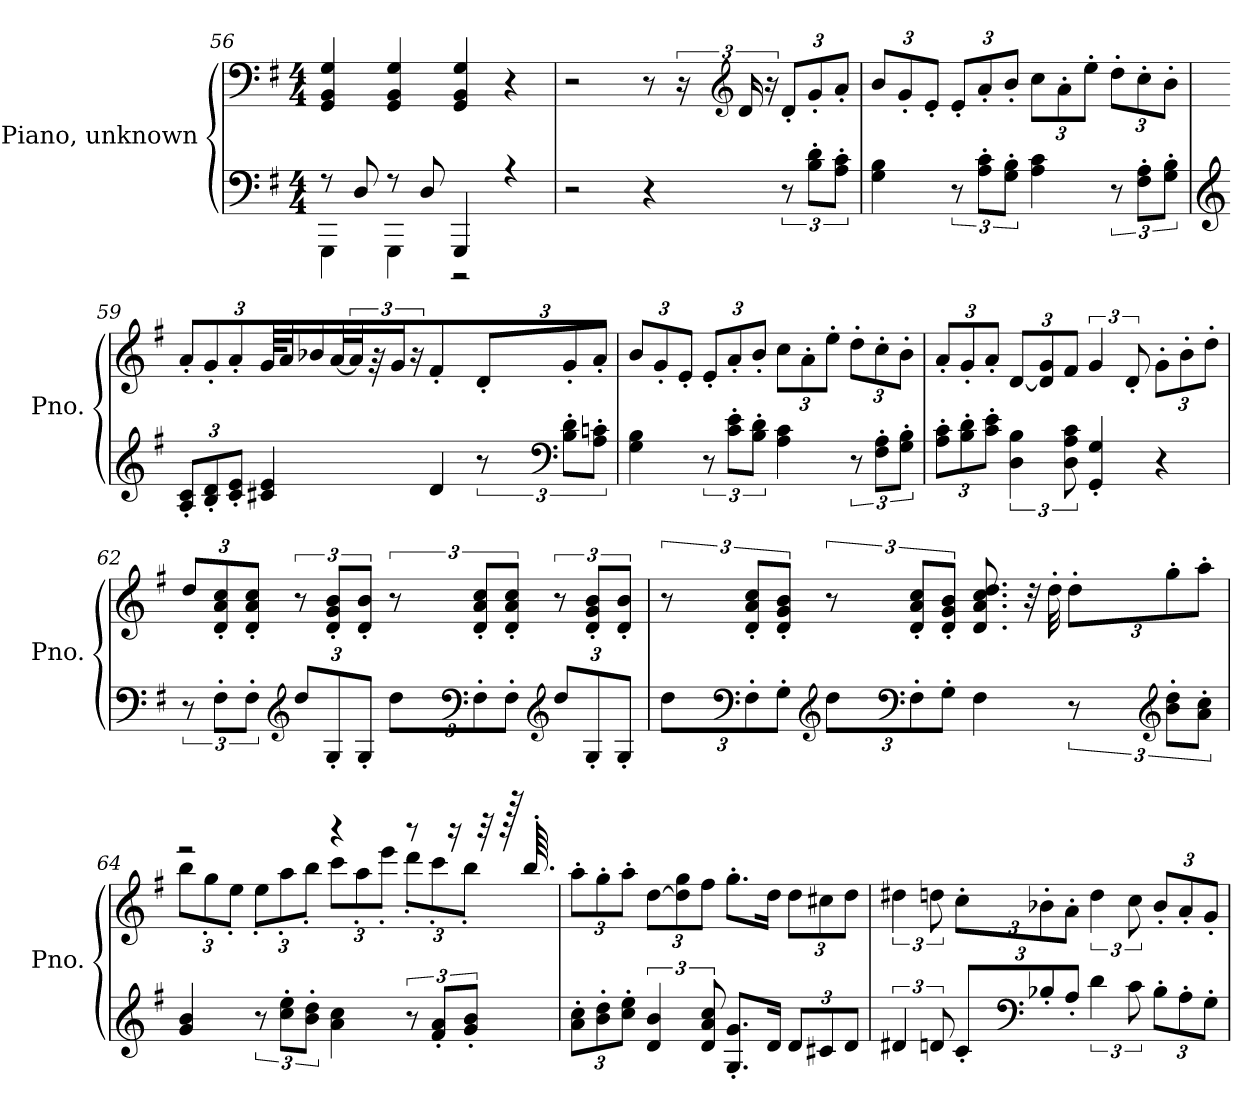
**kern	**kern
*part1	*part1
*staff2	*staff1
*I"Piano, unknown	*
*I'Pno.	*
*clefF4	*clefF4
*k[f#]	*k[f#]
*M4/4	*M4/4
=56	=56
*^	*
8r	4GGG\	4GG/ 4BB/ 4G/
8D/	.	.
8r	4GGG\	4GG/ 4BB/ 4G/
8D/	.	.
4GGG/	2r	4GG/ 4BB/ 4G/
4r	.	4r
*v	*v	*
=57	=57
2r	2r
4r	8r
.	24r
*	*clefG2
.	24d/
.	24r
*	*Xbrackettup
12r	12d'/L
12B\' 12d\'L	12g'/
12A\' 12c\'J	12a'/J
!!LO:LB:g=z
=58	=58
4G\ 4B\	12b/L
.	12g'/
.	12e'/J
12r	12e'/L
12A\' 12c\'L	12a'/
12G\' 12B\'J	12b'/J
4A\ 4c\	12cc\L
.	12a'\
.	12ee'\J
12r	12dd'\L
12F#\' 12A\'L	12cc'\
12G\' 12B\'J	12b'\J
=59	=59
*clefG2	*
*Xbrackettup	*
12A/' 12c/'L	12a'/L
12B/' 12d/'	12g'/
12c/' 12e/'J	12a'/
4c#X/ 4e/	96g/KLL
.	48a/J
.	16b-X/
.	[32a/L
*	*brackettup
.	48a/JJJ]
.	48r
.	24g/
.	24r
4d/	4f#'/
*brackettup	*Xbrackettup
12r	12d'/L
*clefF4	*
12B\' 12d\'L	12g'/
12A\' 12cn\'J	12a'/J
!!LO:LB:g=z
=60	=60
4G\ 4B\	12b/L
.	12g'/
.	12e'/J
12r	12e'/L
12c\' 12e\'L	12a'/
12B\' 12d\'J	12b'/J
4A\ 4c\	12cc\L
.	12a'\
.	12ee'\J
12r	12dd'\L
12F#\' 12A\'L	12cc'\
12G\' 12B\'J	12b'\J
=61	=61
*Xbrackettup	*
12A\' 12c\'L	12a'/L
12B\' 12d\'	12g'/
12c\' 12e\'J	12a'/J
*brackettup	*
6D\ 6B\	[12d/L
.	12d/] 12g/
12D\ 12A\ 12c\	12f#/J
*	*brackettup
4GG/' 4G/'	6g/
.	12d'/
*	*Xbrackettup
4r	12g'\L
.	12b'\
.	12dd'\J
=62	=62
12r	12dd/L
12F#'\L	12d/' 12a/' 12cc/'
12F#'\J	12d/' 12a/' 12cc/'J
*clefG2	*
*Xbrackettup	*brackettup
12dd/L	12r
12G'/	12d/' 12g/' 12b/'L
12G'/J	12d/' 12b/'J
12dd\L	12r
*clefF4	*
12F#'\	12d/' 12a/' 12cc/'L
12F#'\J	12d/' 12a/' 12cc/'J
*clefG2	*
12dd/L	12r
12G'/	12d/' 12g/' 12b/'L
12G'/J	12d/' 12b/'J
!!LO:LB:g=z
=63	=63
12dd\L	12r
*clefF4	*
12F#'\	12d/' 12a/' 12cc/'L
12G'\J	12d/' 12g/' 12b/'J
*clefG2	*
12dd\L	12r
*clefF4	*
12F#'\	12d/' 12a/' 12cc/'L
12G'\J	12d/' 12g/' 12b/'J
4F#\	8.d/ 8.a/ 8.cc/ 8.dd/
.	32r
.	32dd'\
*brackettup	*Xbrackettup
12r	12dd'\L
*clefG2	*
12b\' 12dd\'L	12gg'\
12a\' 12cc\'J	12aa'\J
=64	=64
*	*^
4g/ 4b/	2r	12bb\L
.	.	12gg'\
.	.	12ee'\J
12r	.	12ee'\L
12cc\' 12ee\'L	.	12aa'\
12b\' 12dd\'J	.	12bb'\J
4a\ 4cc\	4r	12ccc\L
.	.	12aa'\
.	.	12eee'\J
12r	8r	12ddd'\L
12f#/' 12a/'L	.	12ccc'\
.	16r	.
12g/' 12b/'J	.	12bb'\J
.	32r	.
.	128r	.
.	64.bb'/	.
*	*v	*v
!!LO:PB:g=z
=65	=65
*Xbrackettup	*
12a\' 12cc\'L	12aa'\L
12b\' 12dd\'	12gg'\
12cc\' 12ee\'J	12aa'\J
*brackettup	*
6d/ 6b/	[12dd\L
.	12dd\] 12gg\
12d/ 12a/ 12cc/	12ff#\J
8.G/' 8.g/'L	8.gg'\L
16d/Jk	16dd\Jk
*Xbrackettup	*
12d/L	12dd\L
12c#X/	12cc#X\
12d/J	12dd\J
=66	=66
*brackettup	*brackettup
6d#X/	6dd#X\
12dn/	12ddn\
*Xbrackettup	*Xbrackettup
12c'/L	12cc'\L
*clefF4	*
12B-X'/	12b-X'\
12A'/J	12a'\J
*brackettup	*brackettup
6d\	6dd\
12c\	12cc\
*Xbrackettup	*Xbrackettup
12B-'\L	12b-'/L
12A'\	12a'/
12G'\J	12g'/J
=	=
*-	*-
